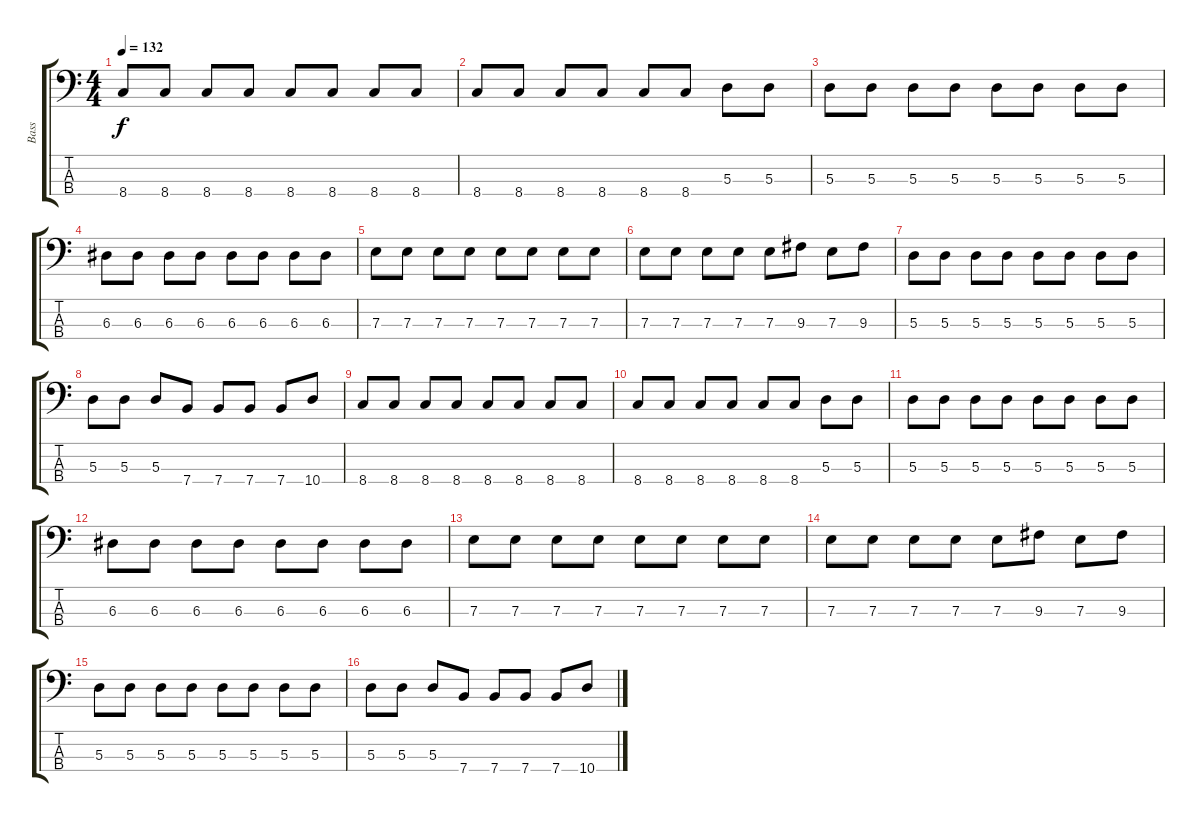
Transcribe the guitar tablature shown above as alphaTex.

\track ("Bass" "Bass") {instrument electricbassfinger}
\staff {score tabs}
\tuning (G2 D2 A1 E1) {hide}
\ts (4 4)
\tempo 132
\clef f4
\ks c
8.4.8{dy f} 8.4.8 8.4.8 8.4.8 8.4.8 8.4.8 8.4.8 8.4.8 |
8.4.8 8.4.8 8.4.8 8.4.8 8.4.8 8.4.8 5.3.8 5.3.8 |
5.3.8 5.3.8 5.3.8 5.3.8 5.3.8 5.3.8 5.3.8 5.3.8 |
6.3.8 6.3.8 6.3.8 6.3.8 6.3.8 6.3.8 6.3.8 6.3.8 |
7.3.8 7.3.8 7.3.8 7.3.8 7.3.8 7.3.8 7.3.8 7.3.8 |
7.3.8 7.3.8 7.3.8 7.3.8 7.3.8 9.3.8 7.3.8 9.3.8 |
5.3.8 5.3.8 5.3.8 5.3.8 5.3.8 5.3.8 5.3.8 5.3.8 |
5.3.8 5.3.8 5.3.8 7.4.8 7.4.8 7.4.8 7.4.8 10.4.8 |
8.4.8 8.4.8 8.4.8 8.4.8 8.4.8 8.4.8 8.4.8 8.4.8 |
8.4.8 8.4.8 8.4.8 8.4.8 8.4.8 8.4.8 5.3.8 5.3.8 |
5.3.8 5.3.8 5.3.8 5.3.8 5.3.8 5.3.8 5.3.8 5.3.8 |
6.3.8 6.3.8 6.3.8 6.3.8 6.3.8 6.3.8 6.3.8 6.3.8 |
7.3.8 7.3.8 7.3.8 7.3.8 7.3.8 7.3.8 7.3.8 7.3.8 |
7.3.8 7.3.8 7.3.8 7.3.8 7.3.8 9.3.8 7.3.8 9.3.8 |
5.3.8 5.3.8 5.3.8 5.3.8 5.3.8 5.3.8 5.3.8 5.3.8 |
5.3.8 5.3.8 5.3.8 7.4.8 7.4.8 7.4.8 7.4.8 10.4.8
